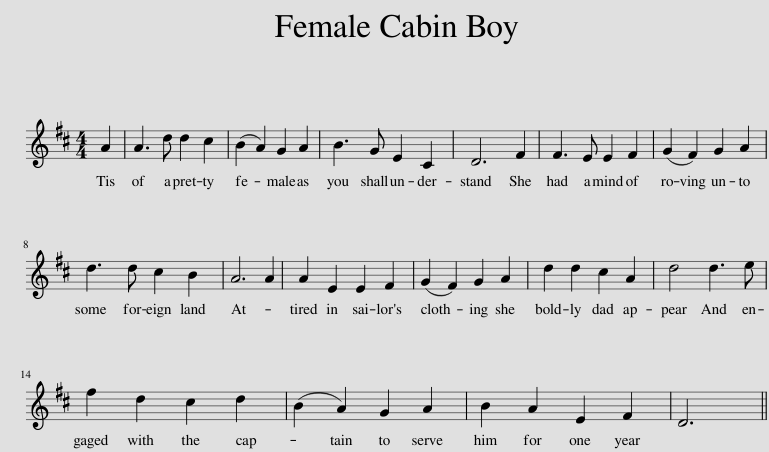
X:1
L:1/8
M:4/4
I:linebreak $
K:D
V:1 treble
V:1
 A2 | A3 d d2 c2 | (B2 A2) G2 A2 | B3 G E2 C2 | D6 F2 | %5
 F3 E E2 F2 | (G2 F2) G2 A2 |$ d3 d c2 B2 | A6 A2 | A2 E2 E2 F2 | %10
 (G2 F2) G2 A2 | d2 d2 c2 A2 | d4 d3 e |$ f2 d2 c2 d2 | (B2 A2) G2 A2 | %15
 B2 A2 E2 F2 | D6 || %17
